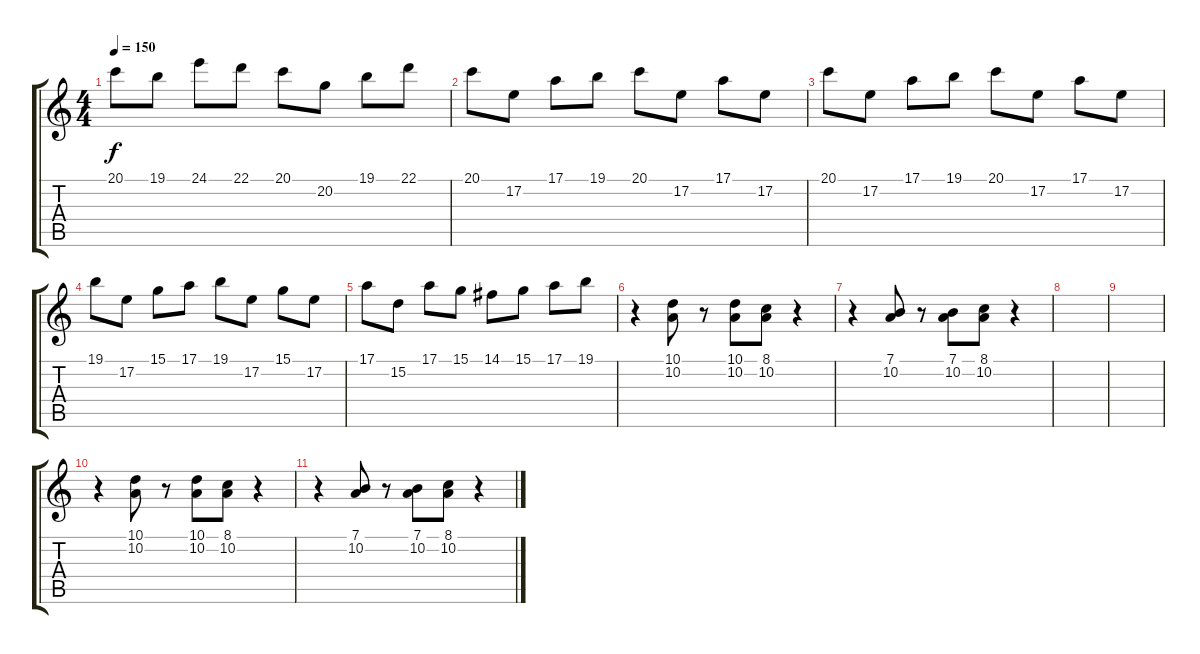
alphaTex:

\track "" {instrument stringensemble1}
\staff {score tabs}
\tuning (E4 B3 G3 D3 A2 E2) {hide}
\ts (4 4)
\tempo 150
\clef g2
\ks c
20.1.8{dy f} 19.1.8 24.1.8 22.1.8 20.1.8 20.2.8 19.1.8 22.1.8 |
20.1.8 17.2.8 17.1.8 19.1.8 20.1.8 17.2.8 17.1.8 17.2.8 |
20.1.8 17.2.8 17.1.8 19.1.8 20.1.8 17.2.8 17.1.8 17.2.8 |
19.1.8 17.2.8 15.1.8 17.1.8 19.1.8 17.2.8 15.1.8 17.2.8 |
17.1.8 15.2.8 17.1.8 15.1.8 14.1.8 15.1.8 17.1.8 19.1.8 |
r.4{instrument stringensemble1} (10.1 10.2).8 r.8 (10.1 10.2).8 (8.1 10.2).8 r.4 |
r.4 (7.1 10.2).8 r.8 (7.1 10.2).8 (8.1 10.2).8 r.4 |
|
|
r.4 (10.1 10.2).8 r.8 (10.1 10.2).8 (8.1 10.2).8 r.4 |
r.4 (7.1 10.2).8 r.8 (7.1 10.2).8 (8.1 10.2).8 r.4
